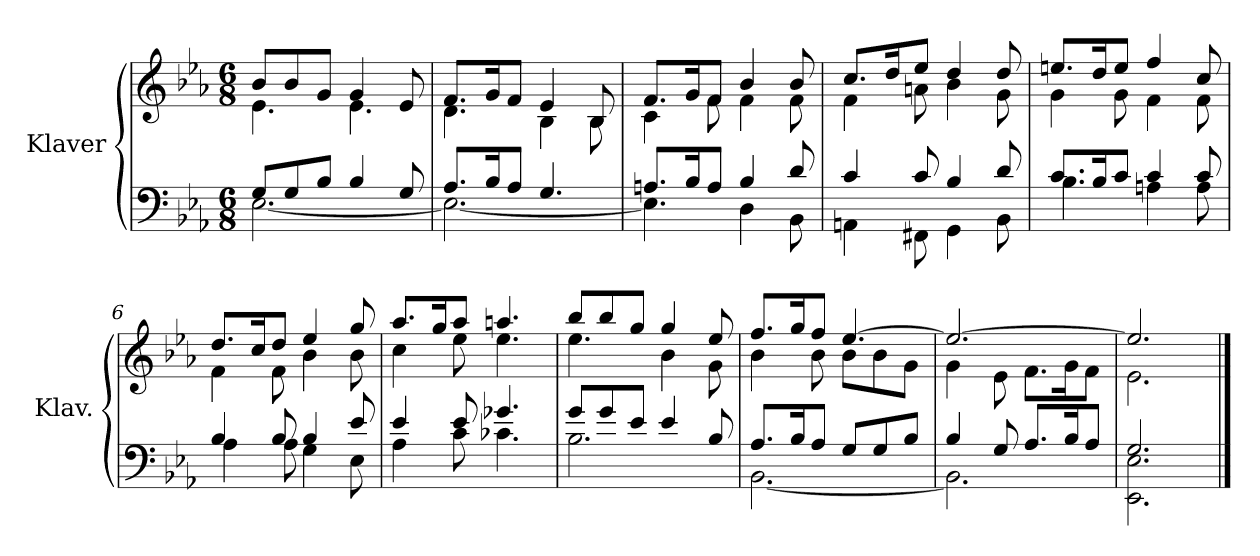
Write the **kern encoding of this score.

**kern	**kern
*part1	*part1
*staff2	*staff1
*I"Klaver	*
*I'Klav.	*
*clefF4	*clefG2
*k[b-e-a-]	*k[b-e-a-]
*M6/8	*M6/8
=1	=1
*^	*^
8G/L	[2.E-\	8b-/L	4.e-\
8G/	.	8b-/	.
8B-/J	.	8g/J	.
4B-/	.	4g/	4.e-\
8G/	.	8e-/	.
=2	=2	=2	=2
8.A-/L	2.E-\_	8.f/L	4.d\
16B-/K	.	16g/K	.
8A-/J	.	8f/J	.
4.G/	.	4e-/	4B-\
.	.	8B-/	8B-\
=3	=3	=3	=3
8.An/L	4.E-\]	8.f/L	4c\
16B-/K	.	16g/K	.
8A/J	.	8f/J	8f\
4B-/	4D\	4b-/	4f\
8d/	8BB-\	8b-/	8f\
=4	=4	=4	=4
4c/	4AAn\	8.cc/L	4f\
.	.	16dd/K	.
8c/	8FF#X\	8ee-/J	8an\
4B-/	4GG\	4dd/	4b-\
8d/	8BB-\	8dd/	8g\
=5	=5	=5	=5
8.c/L	4.B-\	8.een/L	4g\
16B-/K	.	16dd/K	.
8c/J	.	8ee/J	8g\
4c/	4An\	4ff/	4f\
8c/	8A\	8cc/	8f\
=6	=6	=6	=6
4B-/	4A-\	8.dd/L	4f\
.	.	16cc/K	.
8B-/	8A-\	8dd/J	8f\
4B-/	4G\	4ee-/	4b-\
8e-/	8E-\	8gg/	8b-\
!!LO:LB:g=z	!!
=7	=7	=7	=7
4e-/	4A-\	8.aa-/L	4cc\
.	.	16gg/K	.
8e-/	8c\	8aa-/J	8ee-\
4.g-X/	4.c-X\	4.aan/	4.ee-\
=8	=8	=8	=8
8g/L	2.B-\	8bb-/L	4.ee-\
8g/	.	8bb-/	.
8e-/J	.	8gg/J	.
4e-/	.	4gg/	4b-\
8B-/	.	8ee-/	8g\
=9	=9	=9	=9
8.A-/L	[2.BB-\	8.ff/L	4b-\
16B-/K	.	16gg/K	.
8A-/J	.	8ff/J	8b-\
8G/L	.	[4.ee-/	8b-\L
8G/	.	.	8b-\
8B-/J	.	.	8g\J
=10	=10	=10	=10
4B-/	2.BB-\]	2.ee-/_	4g\
8G/	.	.	8e-\
8.A-/L	.	.	8.f\L
16B-/K	.	.	16g\K
8A-/J	.	.	8f\J
=11	=11	=11	=11
2.G/	2.EE-\ 2.E-\	2.ee-/]	2.e-\
*v	*v	*	*
*	*v	*v
==	==
*-	*-
